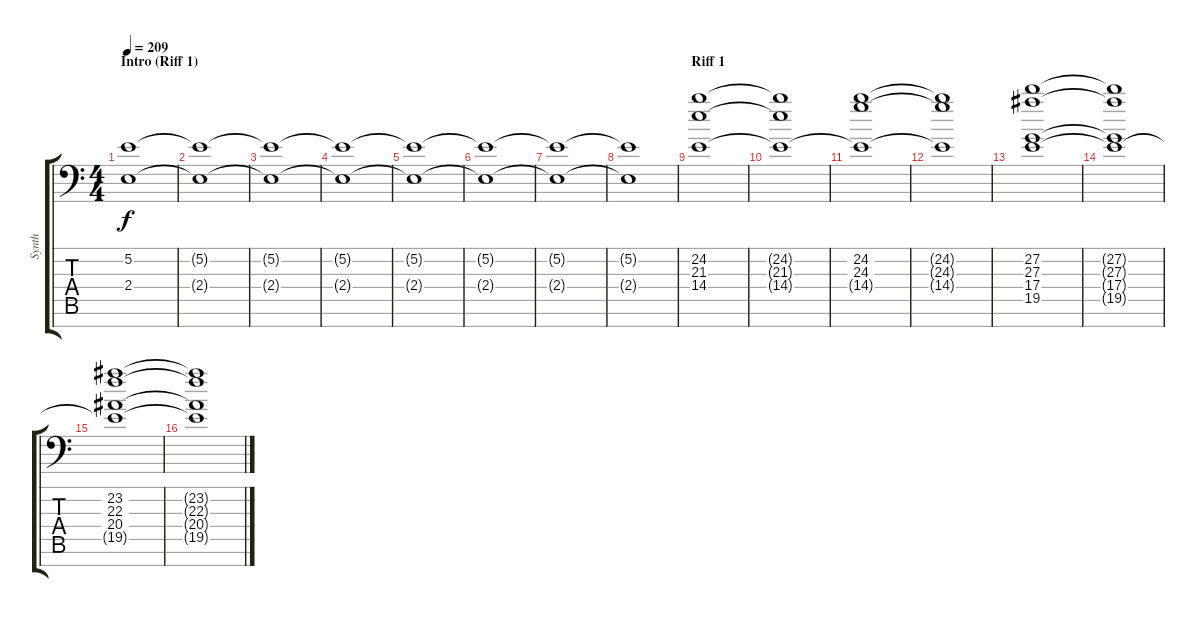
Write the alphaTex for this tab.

\track ("Synth" "Synth") {instrument lead1square}
\staff {score tabs}
\tuning (B8 B3 G3 D3 A2 E2 Eb0) {hide}
\ts (4 4)
\section ("" "Intro (Riff 1)")
\tempo 209
\clef f4
\ks c
(5.2 2.4).1{dy f instrument lead1square} |
(5.2{t} 2.4{t}).1 |
(5.2{t} 2.4{t}).1 |
(5.2{t} 2.4{t}).1 |
(5.2{t} 2.4{t}).1 |
(5.2{t} 2.4{t}).1 |
(5.2{t} 2.4{t}).1 |
(5.2{t} 2.4{t}).1 |
\section ("" "Riff 1")
(24.2 21.3 14.4).1 |
(24.2{t} 21.3{t} 14.4{t}).1 |
(24.2 24.3 14.4{t}).1 |
(24.2{t} 24.3{t} 14.4{t}).1 |
(27.2 27.3 17.4 19.5).1 |
(27.2{t} 27.3{t} 17.4{t} 19.5{t}).1 |
(23.2 22.3 20.4 19.5{t}).1 |
(23.2{t} 22.3{t} 20.4{t} 19.5{t}).1
